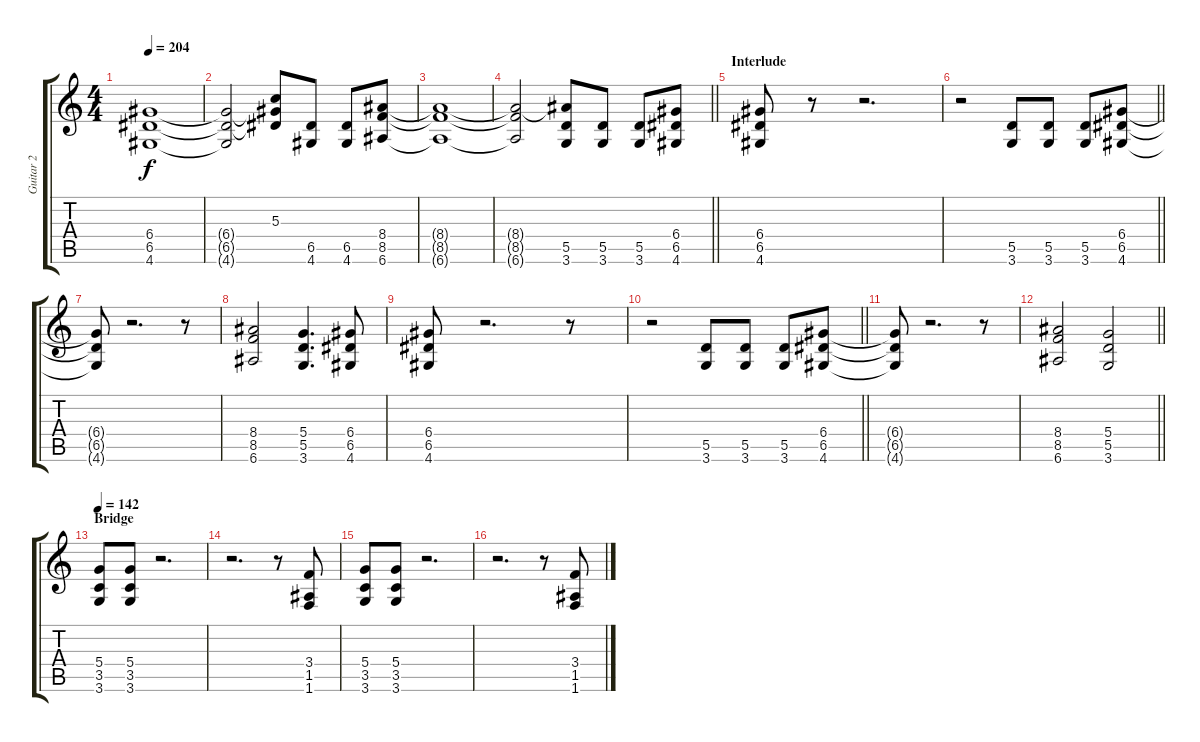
\track ("Guitar 2" "Guitar 2") {instrument distortionguitar}
\staff {score tabs}
\tuning (E4 B3 G3 D3 A2 E2) {hide}
\ts (4 4)
\tempo 204
\clef g2
\ks c
(6.4{t} 6.5{t} 4.6{t}).1{dy f} |
(6.4{t} 6.5{t} 4.6{t}).2 (5.3 6.4{t} 6.5{t}).8 (6.5 4.6).8 (6.5 4.6).8 (8.4 8.5 6.6).8 |
(8.4{t} 8.5{t} 6.6{t}).1 |
\barLineRight lightlight
(8.4{t} 8.5{t} 6.6{t}).2 (8.4{t} 5.5 3.6).8 (5.5 3.6).8 (5.5 3.6).8 (6.4 6.5 4.6).8 |
\section ("" "Interlude")
(6.4 6.5 4.6).8 r.8 r.2{d} |
\barLineRight lightlight
r.2 (5.5 3.6).8 (5.5 3.6).8 (5.5 3.6).8 (6.4 6.5 4.6).8 |
(6.4{t} 6.5{t} 4.6{t}).8 r.2{d} r.8 |
(8.4 8.5 6.6).2 (5.4 5.5 3.6).4{d} (6.4 6.5 4.6).8 |
(6.4 6.5 4.6).8 r.2{d} r.8 |
\barLineRight lightlight
r.2 (5.5 3.6).8 (5.5 3.6).8 (5.5 3.6).8 (6.4 6.5 4.6).8 |
(6.4{t} 6.5{t} 4.6{t}).8 r.2{d} r.8 |
\barLineRight lightlight
(8.4 8.5 6.6).2 (5.4 5.5 3.6).2 |
\section ("" "Bridge")
\tempo 142
(5.4 3.5 3.6).8 (5.4 3.5 3.6).8 r.2{d} |
r.2{d} r.8 (3.4 1.5 1.6).8 |
(5.4 3.5 3.6).8 (5.4 3.5 3.6).8 r.2{d} |
r.2{d} r.8 (3.4 1.5 1.6).8
